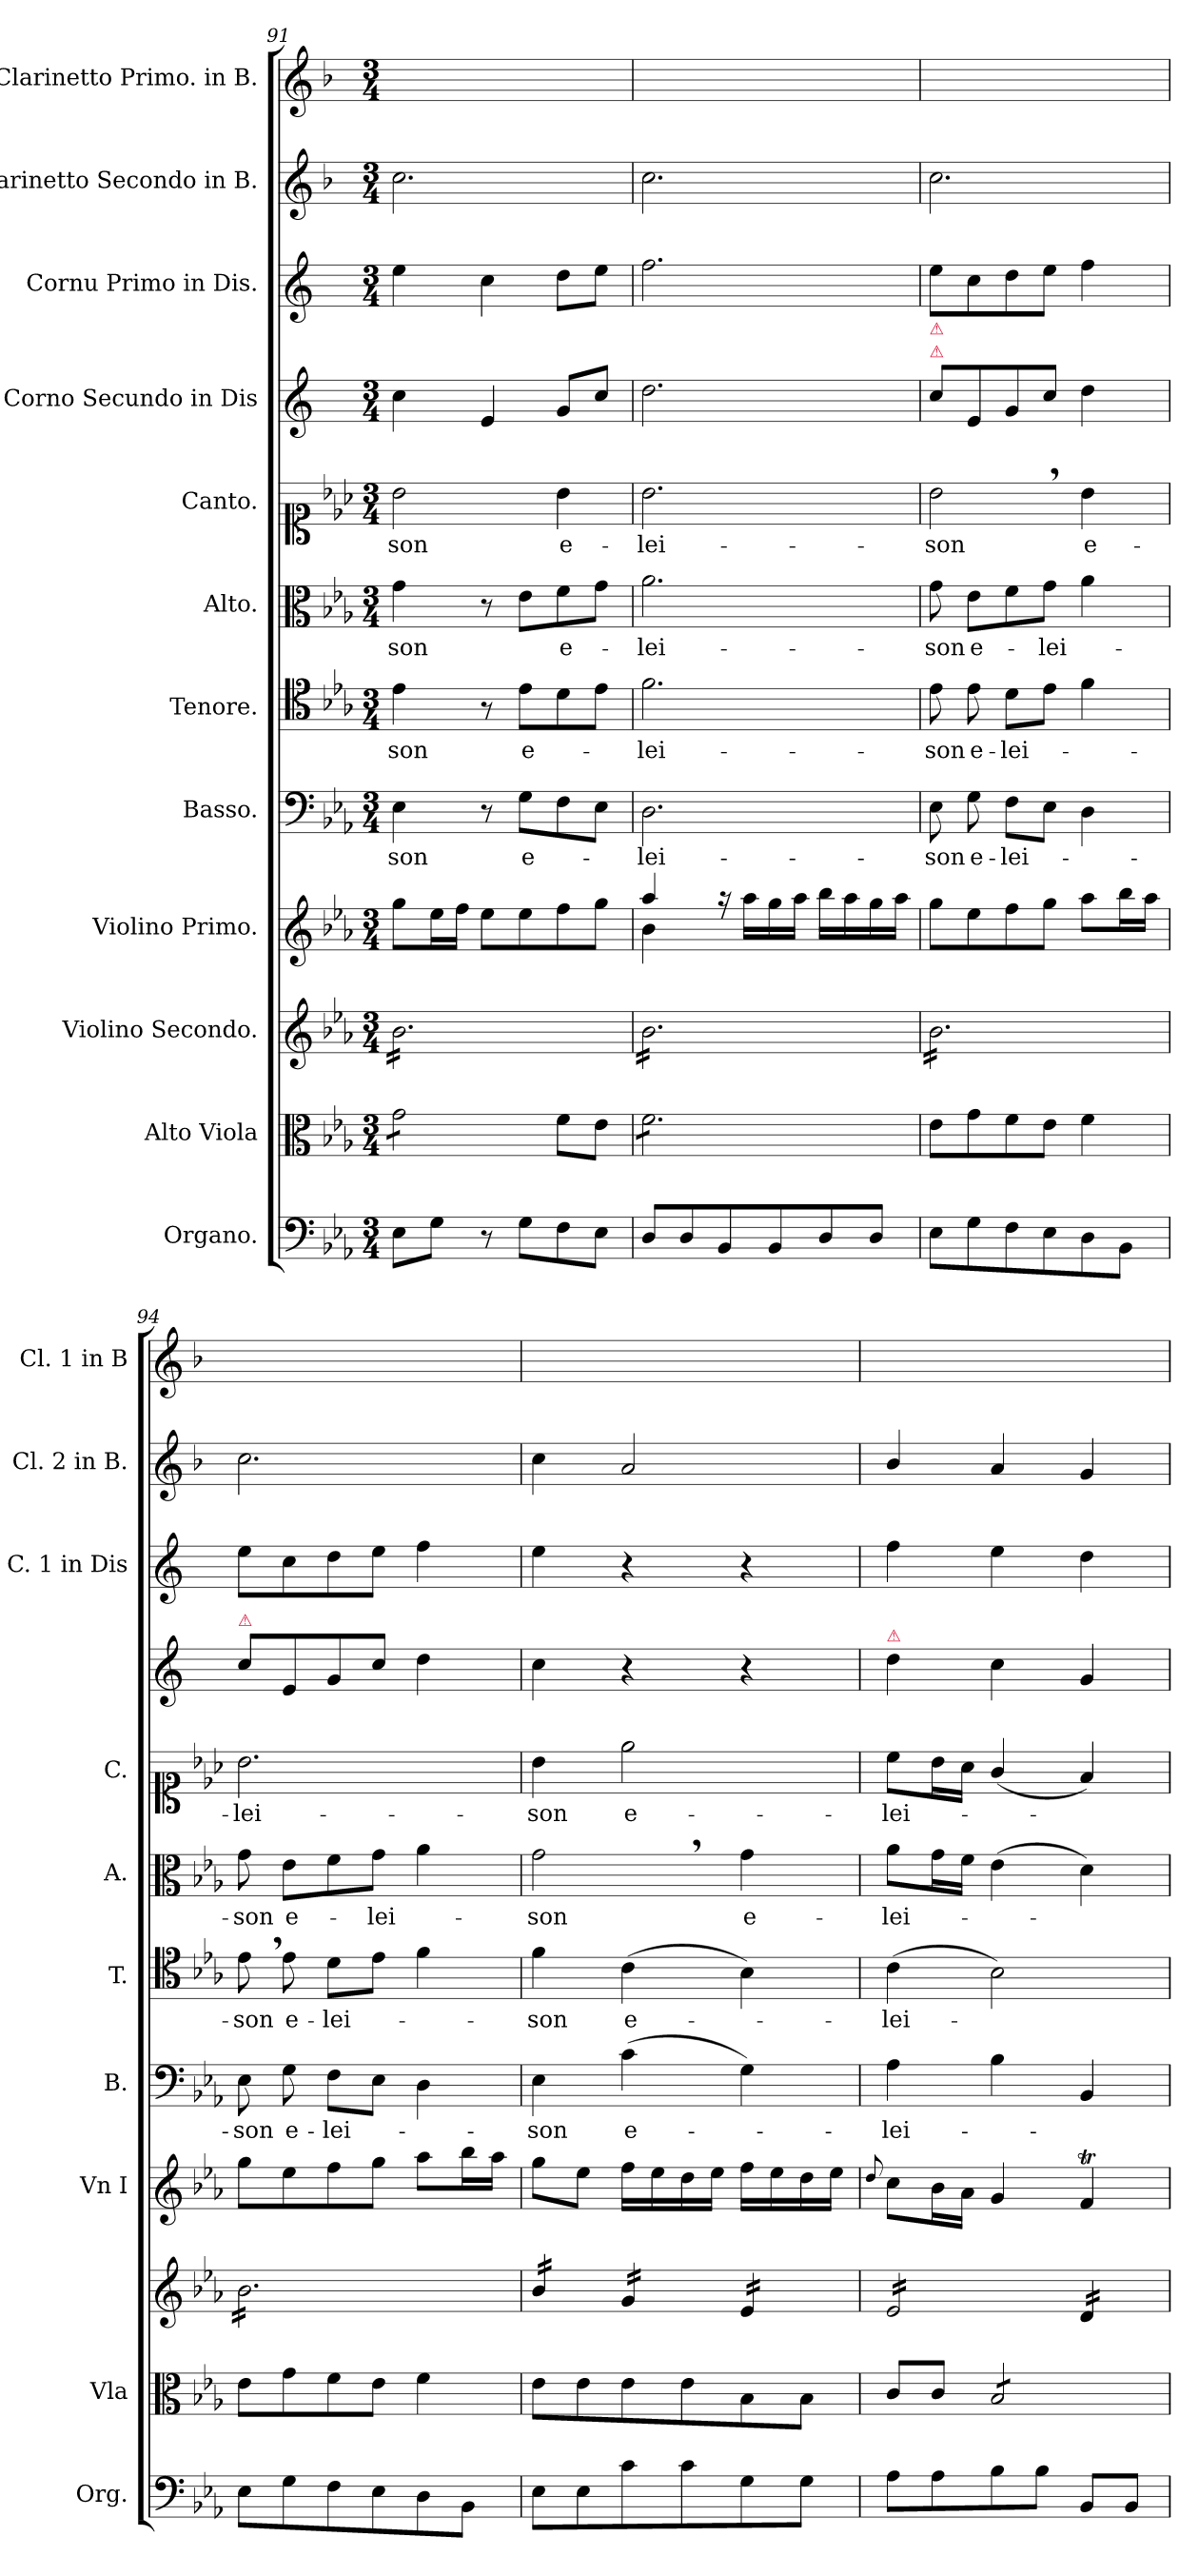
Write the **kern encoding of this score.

**kern	**kern	**kern	**kern	**kern	**text	**kern	**text	**kern	**text	**kern	**text	**kern	**kern	**kern	**kern
*part12	*part11	*part10	*part9	*part8	*part8	*part7	*part7	*part6	*part6	*part5	*part5	*part4	*part3	*part2	*part1
*staff12	*staff11	*staff10	*staff9	*staff8	*staff8	*staff7	*staff7	*staff6	*staff6	*staff5	*staff5	*staff4	*staff3	*staff2	*staff1
*I"Organo.	*I"Alto Viola	*I"Violino Secondo.	*I"Violino Primo.	*I"Basso.	*	*I"Tenore.	*	*I"Alto.	*	*I"Canto.	*	*I"Corno Secundo in Dis	*I"Cornu Primo in Dis.	*I"Clarinetto Secondo in B.	*I"Clarinetto Primo. in B.
*I'Org.	*I'Vla	*	*I'Vn I	*I'B.	*	*I'T.	*	*I'A.	*	*I'C.	*	*	*I'C. 1 in Dis	*I'Cl. 2 in B.	*I'Cl. 1 in B
*clefF4	*clefC3	*clefG2	*clefG2	*clefF4	*	*clefC4	*	*clefC3	*	*clefC1	*	*clefG2	*clefG2	*clefG2	*clefG2
*	*	*	*	*	*	*	*	*	*	*	*	*ITrd-2c-3	*ITrd5c9	*ITrd1c2	*ITrd1c2
*k[b-e-a-]	*k[b-e-a-]	*k[b-e-a-]	*k[b-e-a-]	*k[b-e-a-]	*	*k[b-e-a-]	*	*k[b-e-a-]	*	*k[b-e-a-]	*	*k[b-e-a-]	*k[b-e-a-]	*k[b-e-a-]	*k[b-e-a-]
*E-:	*E-:	*E-:	*E-:	*E-:	*	*E-:	*	*E-:	*	*E-:	*	*E-:	*E-:	*E-:	*E-:
*M3/4	*M3/4	*M3/4	*M3/4	*M3/4	*	*M3/4	*	*M3/4	*	*M3/4	*	*M3/4	*M3/4	*M3/4	*M3/4
=91	=91	=91	=91	=91	=91	=91	=91	=91	=91	=91	=91	=91	=91	=91	=91
*	*tremolo	*	*	*	*	*	*	*	*	*	*	*	*	*	*
*	*	*tremolo	*	*	*	*	*	*	*	*	*	*	*	*	*
8E-\L	8g\L	16b-\LL	8gg\L	4E-\	-son	4e-\	-son	4g\	-son	2b-\	-son	4ee-\	4g\	2.b-\	2.ryy
.	.	16b-\	.	.	.	.	.	.	.	.	.	.	.	.	.
8G\J	8g\	16b-\	16ee-\L	.	.	.	.	.	.	.	.	.	.	.	.
.	.	16b-\	16ff\JJ	.	.	.	.	.	.	.	.	.	.	.	.
8r	8g\	16b-\	8ee-\L	8r	.	8r	.	8r	.	.	.	4g/	4e-\	.	.
.	.	16b-\	.	.	.	.	.	.	.	.	.	.	.	.	.
8G\L	8g\J	16b-\	8ee-\	8G\L	e-	8e-\L	e-	8e-\L	.	.	.	.	.	.	.
*	*Xtremolo	*	*	*	*	*	*	*	*	*	*	*	*	*	*
.	.	16b-\	.	.	.	.	.	.	.	.	.	.	.	.	.
!	!	!	!	!	!	!	!	!	!	!	!LO:LY:i	!	!	!	!
8F\	8f\L	16b-\	8ff\	8F\	.	8d\	.	8f\	e-	4b-\	e-	8b-/L	8f\L	.	.
.	.	16b-\	.	.	.	.	.	.	.	.	.	.	.	.	.
8E-\J	8e-\J	16b-\	8gg\J	8E-\J	.	8e-\J	.	8g\J	.	.	.	8ee-/J	8g\J	.	.
.	.	16b-\JJ	.	.	.	.	.	.	.	.	.	.	.	.	.
=92	=92	=92	=92	=92	=92	=92	=92	=92	=92	=92	=92	=92	=92	=92	=92
*	*	*	*^	*	*	*	*	*	*	*	*	*	*	*	*
!	!	!	!	!	!	!	!	!	!	!	!	!LO:LY:i	!	!	!	!
*	*tremolo	*	*	*	*	*	*	*	*	*	*	*	*	*	*	*
8D/L	8f\L	16b-\LL	4aa-/	4b-\	2.D\	-lei-	2.f\	-lei-	2.a-\	-lei-	2.b-\	-lei-	2.ff\	2.a-\	2.b-\	2.ryy
.	.	16b-\	.	.	.	.	.	.	.	.	.	.	.	.	.	.
8D/	8f\	16b-\	.	.	.	.	.	.	.	.	.	.	.	.	.	.
.	.	16b-\	.	.	.	.	.	.	.	.	.	.	.	.	.	.
8BB-/	8f\	16b-\	16raa	2b-\yy	.	.	.	.	.	.	.	.	.	.	.	.
.	.	16b-\	16aa-\LL	.	.	.	.	.	.	.	.	.	.	.	.	.
8BB-/	8f\	16b-\	16gg\	.	.	.	.	.	.	.	.	.	.	.	.	.
.	.	16b-\	16aa-\JJ	.	.	.	.	.	.	.	.	.	.	.	.	.
8D/	8f\	16b-\	16bb-\LL	.	.	.	.	.	.	.	.	.	.	.	.	.
.	.	16b-\	16aa-\	.	.	.	.	.	.	.	.	.	.	.	.	.
8D/J	8f\J	16b-\	16gg\	.	.	.	.	.	.	.	.	.	.	.	.	.
*	*Xtremolo	*	*	*	*	*	*	*	*	*	*	*	*	*	*	*
.	.	16b-\JJ	16aa-\JJ	.	.	.	.	.	.	.	.	.	.	.	.	.
*	*	*	*v	*v	*	*	*	*	*	*	*	*	*	*	*	*
=93	=93	=93	=93	=93	=93	=93	=93	=93	=93	=93	=93	=93	=93	=93	=93
!	!	!	!	!	!	!	!	!	!	!	!	!LO:TX:a:color=crimson:t=⚠	!	!	!
!	!	!	!	!	!	!	!	!	!	!	!	!LO:TX:a:color=crimson:t=⚠	!	!	!
!	!	!	!	!	!	!	!	!	!	!	!LO:LY:i	!	!	!	!
8E-\L	8e-\L	16b-\LL	8gg\L	8E-\	-son	8e-\	-son	8g\	-son	2b-,>\	-son	8ee-\L	8g\L	2.b-\	2.ryy
.	.	16b-\	.	.	.	.	.	.	.	.	.	.	.	.	.
!	!	!	!	!	!	!	!LO:LY:i	!	!	!	!	!	!	!	!
8G\	8g\	16b-\	8ee-\	8G\	e-	8e-\	e-	8e-\L	e-	.	.	8g/	8e-\	.	.
.	.	16b-\	.	.	.	.	.	.	.	.	.	.	.	.	.
!	!	!	!	!	!	!	!LO:LY:i	!	!	!	!	!	!	!	!
8F\	8f\	16b-\	8ff\	8F\L	-lei-	8d\L	-lei-	8f\	.	.	.	8b-/	8f\	.	.
.	.	16b-\	.	.	.	.	.	.	.	.	.	.	.	.	.
8E-\	8e-\J	16b-\	8gg\J	8E-\J	.	8e-\J	.	8g\J	-lei-	.	.	8ee-\J	8g\J	.	.
.	.	16b-\	.	.	.	.	.	.	.	.	.	.	.	.	.
!	!	!	!	!	!	!	!	!	!	!	!LO:LY:i	!	!	!	!
8D\	4f\	16b-\	8aa-\L	4D\	.	4f\	.	4a-\	.	4b-\	e-	4ff\	4a-\	.	.
.	.	16b-\	.	.	.	.	.	.	.	.	.	.	.	.	.
8BB-\J	.	16b-\	16bb-\L	.	.	.	.	.	.	.	.	.	.	.	.
.	.	16b-\JJ	16aa-\JJ	.	.	.	.	.	.	.	.	.	.	.	.
=94	=94	=94	=94	=94	=94	=94	=94	=94	=94	=94	=94	=94	=94	=94	=94
!	!	!	!	!	!	!	!	!	!	!	!	!LO:TX:a:color=crimson:t=⚠	!	!	!
!	!	!	!	!	!	!	!LO:LY:i	!	!	!	!LO:LY:i	!	!	!	!
8E-\L	8e-\L	16b-\LL	8gg\L	8E-\	-son	8e-,>\	-son	8g\	-son	2.b-\	-lei-	8ee-\L	8g\L	2.b-\	2.ryy
.	.	16b-\	.	.	.	.	.	.	.	.	.	.	.	.	.
!	!	!	!	!	!	!	!	!	!LO:LY:i	!	!	!	!	!	!
8G\	8g\	16b-\	8ee-\	8G\	e-	8e-\	e-	8e-\L	e-	.	.	8g/	8e-\	.	.
.	.	16b-\	.	.	.	.	.	.	.	.	.	.	.	.	.
8F\	8f\	16b-\	8ff\	8F\L	-lei-	8d\L	-lei-	8f\	.	.	.	8b-/	8f\	.	.
.	.	16b-\	.	.	.	.	.	.	.	.	.	.	.	.	.
!	!	!	!	!	!	!	!	!	!LO:LY:i	!	!	!	!	!	!
8E-\	8e-\J	16b-\	8gg\J	8E-\J	.	8e-\J	.	8g\J	-lei-	.	.	8ee-\J	8g\J	.	.
.	.	16b-\	.	.	.	.	.	.	.	.	.	.	.	.	.
8D\	4f\	16b-\	8aa-\L	4D\	.	4f\	.	4a-\	.	.	.	4ff\	4a-\	.	.
.	.	16b-\	.	.	.	.	.	.	.	.	.	.	.	.	.
8BB-\J	.	16b-\	16bb-\L	.	.	.	.	.	.	.	.	.	.	.	.
.	.	16b-\JJ	16aa-\JJ	.	.	.	.	.	.	.	.	.	.	.	.
=95	=95	=95	=95	=95	=95	=95	=95	=95	=95	=95	=95	=95	=95	=95	=95
!	!	!	!	!	!	!	!	!	!LO:LY:i	!	!LO:LY:i	!	!	!	!
8E-\L	8e-\L	16b-/LL	8gg\L	4E-\	-son	4f\	-son	2g,>\	-son	4b-\	-son	4ee-\	4g\	4b-\	2.ryy
.	.	16b-/	.	.	.	.	.	.	.	.	.	.	.	.	.
8E-\	8e-\	16b-/	8ee-\J	.	.	.	.	.	.	.	.	.	.	.	.
.	.	16b-/JJ	.	.	.	.	.	.	.	.	.	.	.	.	.
!	!	!	!	!	!	!	!	!	!	!	!LO:LY:i	!	!	!	!
8c\	8e-\	16g/LL	16ff\LL	(4c\	e-	(4c\	e-	.	.	2ee-\	e-	4r	4r	2g/	.
.	.	16g/	16ee-\	.	.	.	.	.	.	.	.	.	.	.	.
8c\	8e-\	16g/	16dd\	.	.	.	.	.	.	.	.	.	.	.	.
.	.	16g/JJ	16ee-\JJ	.	.	.	.	.	.	.	.	.	.	.	.
!	!	!	!	!	!	!	!	!	!LO:LY:i	!	!	!	!	!	!
8G\	8B-\	16e-/LL	16ff\LL	4G\)	.	4B-\)	.	4g\	e-	.	.	4r	4r	.	.
.	.	16e-/	16ee-\	.	.	.	.	.	.	.	.	.	.	.	.
8G\J	8B-\J	16e-/	16dd\	.	.	.	.	.	.	.	.	.	.	.	.
.	.	16e-/JJ	16ee-\JJ	.	.	.	.	.	.	.	.	.	.	.	.
=96	=96	=96	=96	=96	=96	=96	=96	=96	=96	=96	=96	=96	=96	=96	=96
.	.	.	8qqdd/	.	.	.	.	.	.	.	.	.	.	.	.
!	!	!	!	!	!	!	!	!	!	!	!	!LO:TX:a:color=crimson:t=⚠	!	!	!
!	!	!	!	!	!	!	!	!	!LO:LY:i	!	!LO:LY:i	!	!	!	!
8A-\L	8c/L	16e-/LL	8cc\L	4A-\	-lei-	(4c\	-lei-	8a-\L	-lei-	8cc\L	-lei-	4ff\	4a-\	4a-/	2.ryy
.	.	16e-/	.	.	.	.	.	.	.	.	.	.	.	.	.
8A-\	8c/J	16e-/	16b-\L	.	.	.	.	16g\L	.	16b-\L	.	.	.	.	.
.	.	16e-/	16a-\JJ	.	.	.	.	16f\JJ	.	16a-\JJ	.	.	.	.	.
*	*tremolo	*	*	*	*	*	*	*	*	*	*	*	*	*	*
8B-\	8B-/L	16e-/	4g/	4B-\	.	2B-\)	.	(4e-\	.	(4g/	.	4ee-\	4g\	4g/	.
.	.	16e-/	.	.	.	.	.	.	.	.	.	.	.	.	.
8B-\J	8B-/	16e-/	.	.	.	.	.	.	.	.	.	.	.	.	.
.	.	16e-/JJ	.	.	.	.	.	.	.	.	.	.	.	.	.
8BB-/L	8B-/	16d/LL	4fT/	4BB-/	.	.	.	4d\)	.	4f/)	.	4b-/	4f\	4f/	.
.	.	16d/	.	.	.	.	.	.	.	.	.	.	.	.	.
8BB-/J	8B-/J	16d/	.	.	.	.	.	.	.	.	.	.	.	.	.
*	*Xtremolo	*	*	*	*	*	*	*	*	*	*	*	*	*	*
.	.	16d/JJ	.	.	.	.	.	.	.	.	.	.	.	.	.
*	*	*Xtremolo	*	*	*	*	*	*	*	*	*	*	*	*	*
=	=	=	=	=	=	=	=	=	=	=	=	=	=	=	=
*-	*-	*-	*-	*-	*-	*-	*-	*-	*-	*-	*-	*-	*-	*-	*-
